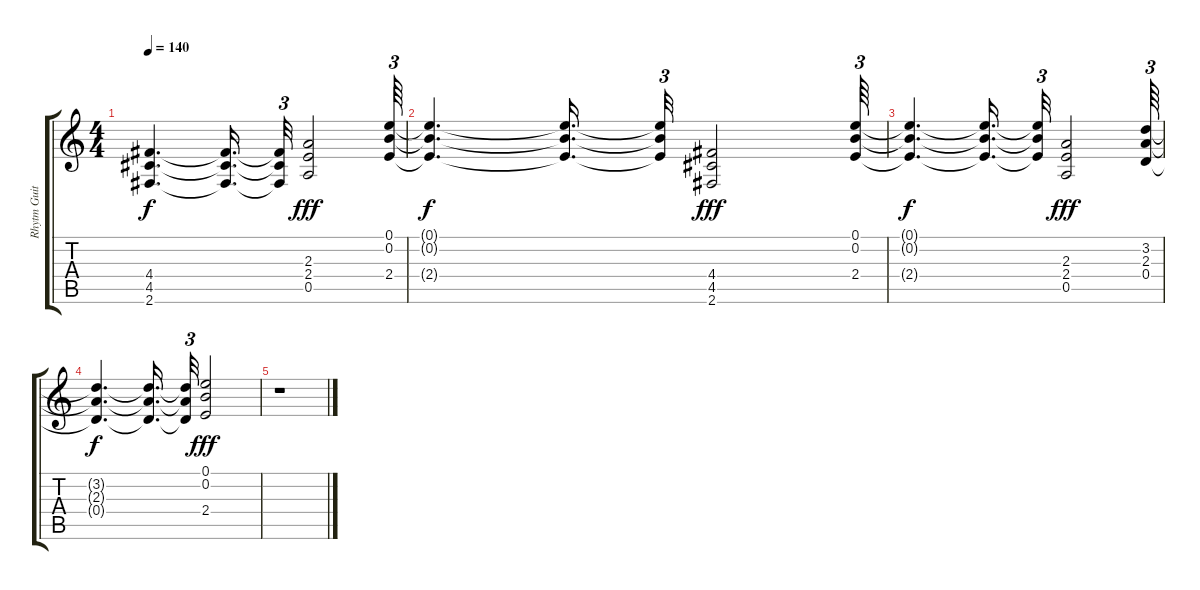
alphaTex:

\track ("Rhytm Guitar" "Rhytm Guit") {instrument distortionguitar}
\staff {score tabs}
\tuning (E4 B3 G3 D3 A2 E2) {hide}
\ts (4 4)
\tempo 140
\clef g2
\ks c
(4.4{t} 4.5{t} 2.6{t}).4{d dy f} (4.4{t} 4.5{t} 2.6{t}).16{d} (4.4{t} 4.5{t} 2.6{t}).32{tu (3 2)} (2.3 2.4 0.5).2{dy fff volume 4} (0.1 0.2 2.4).64{tu (3 2) volume 3} |
(0.1{t} 0.2{t} 2.4{t}).4{d dy f} (0.1{t} 0.2{t} 2.4{t}).16{d} (0.1{t} 0.2{t} 2.4{t}).32{tu (3 2)} (4.4 4.5 2.6).2{dy fff volume 3} (0.1 0.2 2.4).64{tu (3 2) volume 2} |
(0.1{t} 0.2{t} 2.4{t}).4{d dy f} (0.1{t} 0.2{t} 2.4{t}).16{d} (0.1{t} 0.2{t} 2.4{t}).32{tu (3 2)} (2.3 2.4 0.5).2{dy fff volume 2} (3.2 2.3 0.4).64{tu (3 2) volume 1} |
(3.2{t} 2.3{t} 0.4{t}).4{d dy f} (3.2{t} 2.3{t} 0.4{t}).16{d} (3.2{t} 2.3{t} 0.4{t}).32{tu (3 2)} (0.1 0.2 2.4).2{dy fff volume 0} |
r.1
